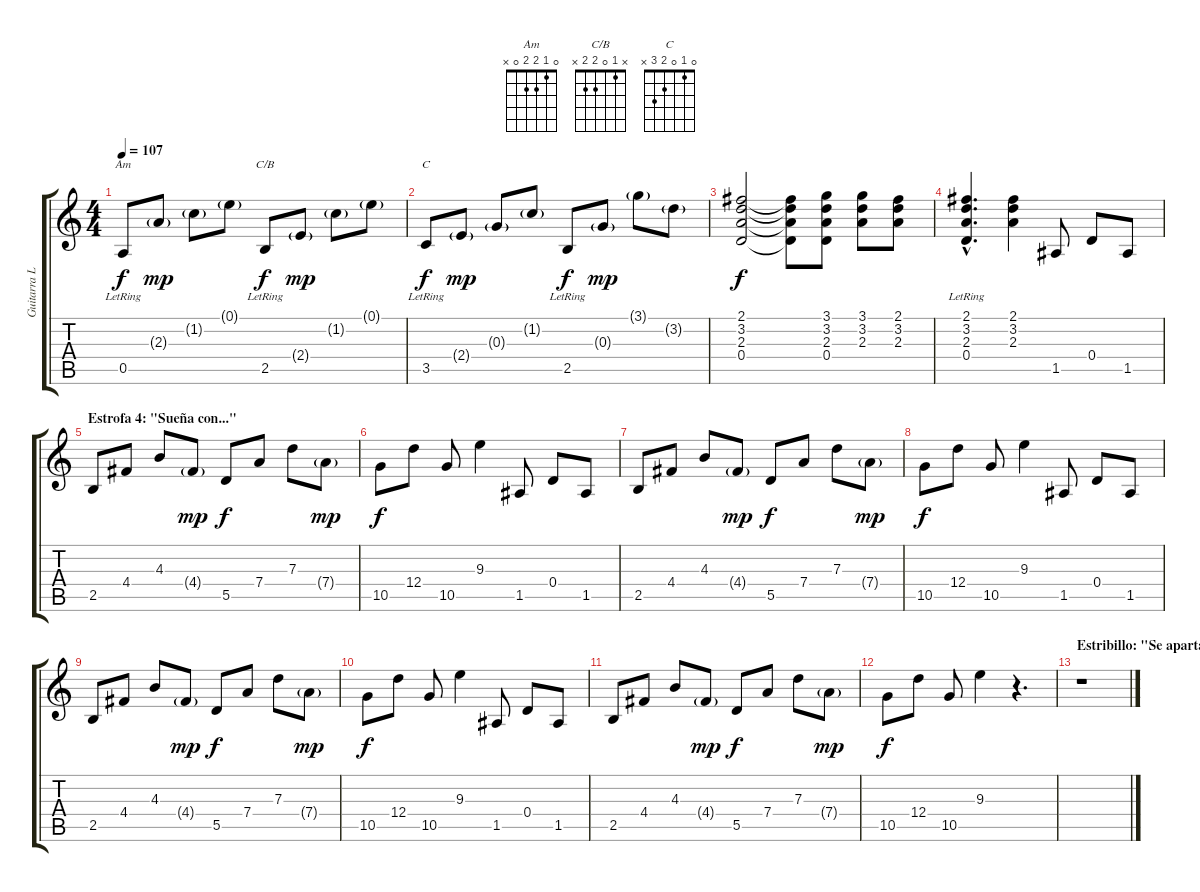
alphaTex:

\track ("Guitarra Limpia" "Guitarra L") {instrument electricguitarclean}
\staff {score tabs}
\tuning (E4 B3 G3 D3 A2 E2) {hide}
\chord ("Am" 0 1 2 2 0 x)
\chord ("C/B" x 1 0 2 2 x)
\chord ("C" 0 1 0 2 3 x)
\ts (4 4)
\tempo 107
\clef g2
\ks c
0.5{lr}.8{ch "Am" dy f} 2.3{g}.8{dy mp} 1.2{g}.8 0.1{g}.8 2.5{lr}.8{ch "C/B" dy f} 2.4{g}.8{dy mp} 1.2{g}.8 0.1{g}.8 |
3.5{lr}.8{ch "C" dy f} 2.4{g}.8{dy mp} 0.3{g}.8 1.2{g}.8 2.5{lr}.8{dy f} 0.3{g}.8{dy mp} 3.1{g}.8 3.2{g}.8 |
(2.1 3.2 2.3 0.4).2{dy f} (2.1{t} 3.2{t} 2.3{t} 0.4{t}).8 (3.1 3.2 2.3 0.4).8 (3.1 3.2 2.3).8 (2.1 3.2 2.3).8 |
(2.1{hac} 3.2{hac} 2.3{hac} 0.4{hac lr}).4{d} (2.1 3.2 2.3).4 1.5.8 0.4.8 1.5.8 |
\section ("" "Estrofa 4: \"Sueña con...\"")
2.5.8 4.4.8 4.3.8 4.4{g}.8{dy mp} 5.5.8{dy f} 7.4.8 7.3.8 7.4{g}.8{dy mp} |
10.5.8{dy f} 12.4.8 10.5.8 9.3.4 1.5.8 0.4.8 1.5.8 |
2.5.8 4.4.8 4.3.8 4.4{g}.8{dy mp} 5.5.8{dy f} 7.4.8 7.3.8 7.4{g}.8{dy mp} |
10.5.8{dy f} 12.4.8 10.5.8 9.3.4 1.5.8 0.4.8 1.5.8 |
2.5.8 4.4.8 4.3.8 4.4{g}.8{dy mp} 5.5.8{dy f} 7.4.8 7.3.8 7.4{g}.8{dy mp} |
10.5.8{dy f} 12.4.8 10.5.8 9.3.4 1.5.8 0.4.8 1.5.8 |
2.5.8 4.4.8 4.3.8 4.4{g}.8{dy mp} 5.5.8{dy f} 7.4.8 7.3.8 7.4{g}.8{dy mp} |
10.5.8{dy f} 12.4.8 10.5.8 9.3.4 r.4{d} |
\section ("" "Estribillo: \"Se aparta corriendo de...\"")
r.1
